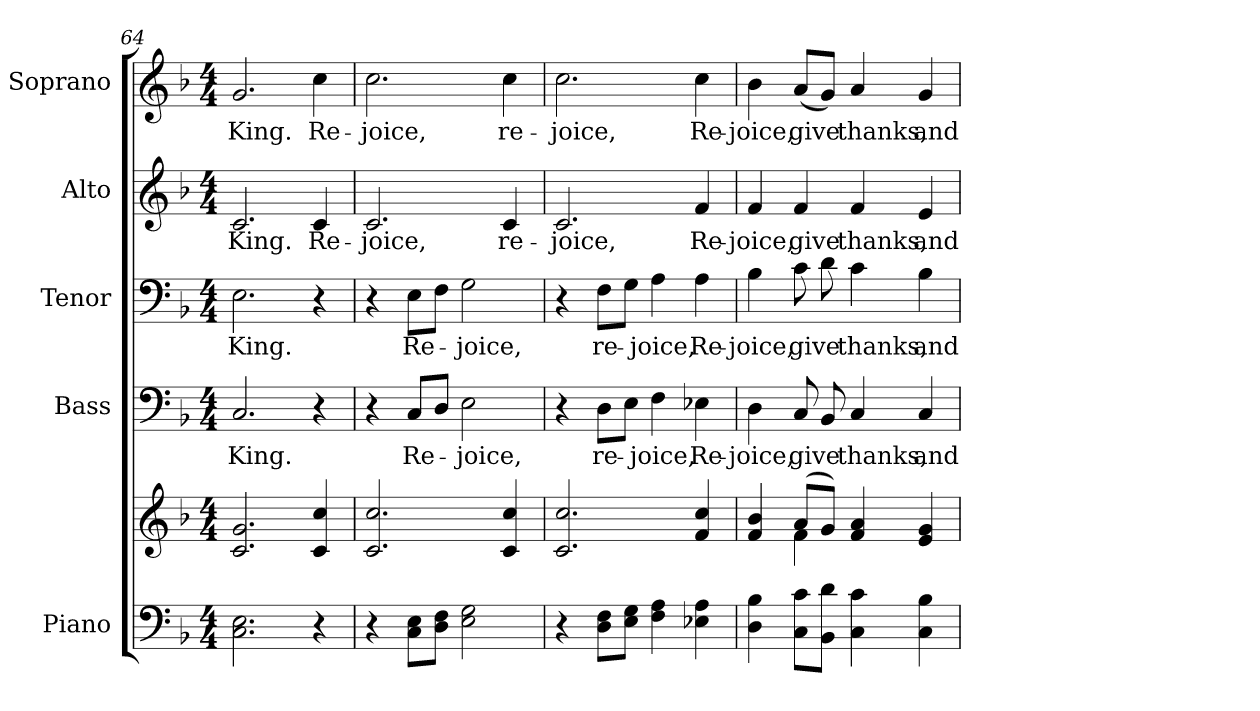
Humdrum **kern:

**kern	**kern	**kern	**text	**kern	**text	**kern	**text	**kern	**text
*part5	*part5	*part4	*part4	*part3	*part3	*part2	*part2	*part1	*part1
*staff6	*staff5	*staff4	*staff4	*staff3	*staff3	*staff2	*staff2	*staff1	*staff1
*I"Piano	*	*I"Bass	*	*I"Tenor	*	*I"Alto	*	*I"Soprano	*
*I'Pno.	*	*I'B.	*	*I'T.	*	*I'A.	*	*I'S.	*
!!LO:PB:g=z
*clefF4	*clefG2	*clefF4	*	*clefF4	*	*clefG2	*	*clefG2	*
*k[b-]	*k[b-]	*k[b-]	*	*k[b-]	*	*k[b-]	*	*k[b-]	*
*F:	*F:	*F:	*	*F:	*	*F:	*	*F:	*
*M4/4	*M4/4	*M4/4	*	*M4/4	*	*M4/4	*	*M4/4	*
=64	=64	=64	=64	=64	=64	=64	=64	=64	=64
!	!	!	!LO:LY:b:color=#000000	!	!	!	!	!	!
!	!	!	!	!	!LO:LY:b:color=#000000	!	!	!	!
!	!	!	!	!	!	!	!LO:LY:b:color=#000000	!	!
!	!	!	!	!	!	!	!	!	!LO:LY:b:color=#000000
2.Ci\ 2.Ei	2.ci/ 2.gi	2.Ci/	King.	2.Ei\	King.	2.ci/	King.	2.gi/	King.
!	!	!	!	!	!	!	!LO:LY:b:color=#000000	!	!
!	!	!	!	!	!	!	!	!	!LO:LY:b:color=#000000
4r	4ci/ 4cci	4r	.	4r	.	4ci/	Re-	4cci\	Re-
=65	=65	=65	=65	=65	=65	=65	=65	=65	=65
!	!	!	!	!	!	!	!LO:LY:b:color=#000000	!	!
!	!	!	!	!	!	!	!	!	!LO:LY:b:color=#000000
4r	2.ci/ 2.cci	4r	.	4r	.	2.ci/	-joice,	2.cci\	-joice,
!	!	!	!LO:LY:b:color=#000000	!	!	!	!	!	!
!	!	!	!	!	!LO:LY:b:color=#000000	!	!	!	!
8Ci\ 8Ei\L	.	8Ci/L	Re-	8Ei\L	Re-	.	.	.	.
8Di\ 8Fi\J	.	8Di/J	.	8Fi\J	.	.	.	.	.
!	!	!	!LO:LY:b:color=#000000	!	!	!	!	!	!
!	!	!	!	!	!LO:LY:b:color=#000000	!	!	!	!
2Ei\ 2Gi	.	2Ei\	-joice,	2Gi\	-joice,	.	.	.	.
!	!	!	!	!	!	!	!LO:LY:b:color=#000000	!	!
!	!	!	!	!	!	!	!	!	!LO:LY:b:color=#000000
.	4ci/ 4cci	.	.	.	.	4ci/	re-	4cci\	re-
!!LO:PB:g=z
=66	=66	=66	=66	=66	=66	=66	=66	=66	=66
!	!	!	!	!	!	!	!LO:LY:b:color=#000000	!	!
!	!	!	!	!	!	!	!	!	!LO:LY:b:color=#000000
4r	2.ci/ 2.cci	4r	.	4r	.	2.ci/	-joice,	2.cci\	-joice,
!	!	!	!LO:LY:b:color=#000000	!	!	!	!	!	!
!	!	!	!	!	!LO:LY:b:color=#000000	!	!	!	!
8Di\ 8Fi\L	.	8Di\L	re-	8Fi\L	re-	.	.	.	.
8Ei\ 8Gi\J	.	8Ei\J	.	8Gi\J	.	.	.	.	.
!	!	!	!LO:LY:b:color=#000000	!	!	!	!	!	!
!	!	!	!	!	!LO:LY:b:color=#000000	!	!	!	!
4Fi\ 4Ai	.	4Fi\	-joice,	4Ai\	-joice,	.	.	.	.
!	!	!	!LO:LY:b:color=#000000	!	!	!	!	!	!
!	!	!	!	!	!LO:LY:b:color=#000000	!	!	!	!
!	!	!	!	!	!	!	!LO:LY:b:color=#000000	!	!
!	!	!	!	!	!	!	!	!	!LO:LY:b:color=#000000
4E-Xi\ 4Ai	4fi/ 4cci	4E-Xi\	Re-	4Ai\	Re-	4fi/	Re-	4cci\	Re-
=67	=67	=67	=67	=67	=67	=67	=67	=67	=67
*	*^	*	*	*	*	*	*	*	*
!	!	!	!	!LO:LY:b:color=#000000	!	!	!	!	!	!
!	!	!	!	!	!	!LO:LY:b:color=#000000	!	!	!	!
!	!	!	!	!	!	!	!	!LO:LY:b:color=#000000	!	!
!	!	!	!	!	!	!	!	!	!	!LO:LY:b:color=#000000
4Di\ 4B-i	4fi/ 4b-i	4ryy	4Di\	-joice,	4B-i\	-joice,	4fi/	-joice,	4b-i\	-joice,
!	!	!	!	!LO:LY:b:color=#000000	!	!	!	!	!	!
!	!	!	!	!	!	!LO:LY:b:color=#000000	!	!	!	!
!	!	!	!	!	!	!	!	!LO:LY:b:color=#000000	!	!
!	!	!	!	!	!	!	!	!	!	!LO:LY:b:color=#000000
8Ci\ 8ci\L	(8ai/L	4fi\	8Ci/	give	8ci\	give	4fi/	give	(8ai/L	give
8BB-i\ 8di\J	8gi/J)	.	8BB-i/	.	8di\	.	.	.	8gi/J)	.
!	!	!	!	!LO:LY:b:color=#000000	!	!	!	!	!	!
!	!	!	!	!	!	!LO:LY:b:color=#000000	!	!	!	!
!	!	!	!	!	!	!	!	!LO:LY:b:color=#000000	!	!
!	!	!	!	!	!	!	!	!	!	!LO:LY:b:color=#000000
4Ci\ 4ci	4fi/ 4ai	2ryy	4Ci/	thanks,	4ci\	thanks,	4fi/	thanks,	4ai/	thanks,
!	!	!	!	!LO:LY:b:color=#000000	!	!	!	!	!	!
!	!	!	!	!	!	!LO:LY:b:color=#000000	!	!	!	!
!	!	!	!	!	!	!	!	!LO:LY:b:color=#000000	!	!
!	!	!	!	!	!	!	!	!	!	!LO:LY:b:color=#000000
4Ci\ 4B-i	4ei/ 4gi	.	4Ci/	and	4B-i\	and	4ei/	and	4gi/	and
*	*v	*v	*	*	*	*	*	*	*	*
=	=	=	=	=	=	=	=	=	=
*-	*-	*-	*-	*-	*-	*-	*-	*-	*-
